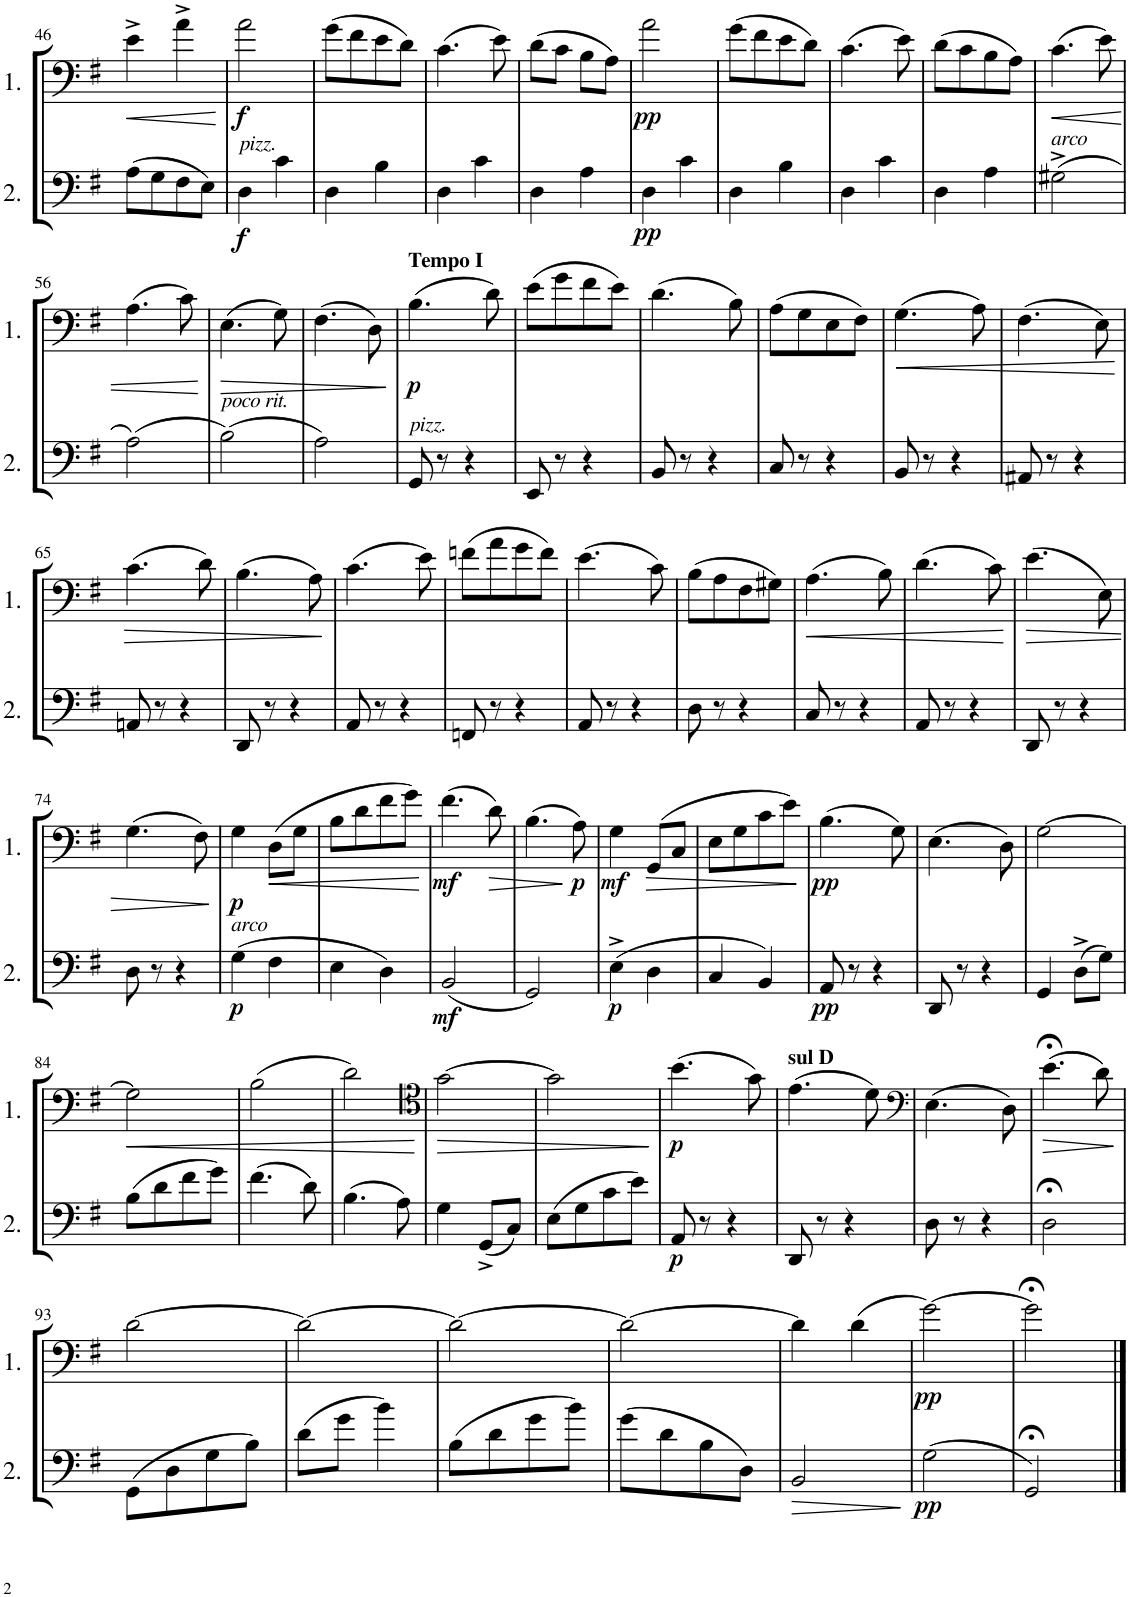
**kern	**dynam	**kern	**dynam
*part2	*part2	*part1	*part1
*staff2	*staff2	*staff1	*staff1
*I"Cello 2	*	*I"Cello 1	*
!!LO:PB:g=z
*clefF4	*	*clefF4	*
*k[f#]	*	*k[f#]	*
*M2/4	*	*M2/4	*
=46	=46	=46	=46
!	!	!	!LO:HP:b
(8A\L	.	4e^\	<
8G\	.	.	.
8F#\	.	4a^\	.
8E\J)	.	.	.
.	.	.	[
=47	=47	=47	=47
!LO:TX:a:i:t=pizz.	!	!	!
!	!LO:DY:b	!	!LO:DY:b
4D\	f	2a\	f
4c\	.	.	.
=48	=48	=48	=48
4D\	.	(8g\L	.
.	.	8f#\	.
4B\	.	8e\	.
.	.	8d\J)	.
=49	=49	=49	=49
4D\	.	(4.c\	.
4c\	.	.	.
.	.	8e\)	.
=50	=50	=50	=50
4D\	.	(8d\L	.
.	.	8c\J	.
4A\	.	8B\L	.
.	.	8A\J)	.
=51	=51	=51	=51
!	!LO:DY:b	!	!LO:DY:b
4D\	pp	2a\	pp
4c\	.	.	.
=52	=52	=52	=52
4D\	.	(8g\L	.
.	.	8f#\	.
4B\	.	8e\	.
.	.	8d\J)	.
=53	=53	=53	=53
4D\	.	(4.c\	.
4c\	.	.	.
.	.	8e\)	.
=54	=54	=54	=54
4D\	.	(8d\L	.
.	.	8c\	.
4A\	.	8B\	.
.	.	8A\J)	.
=55	=55	=55	=55
!LO:TX:a:i:t=arco	!	!	!
!	!	!	!LO:HP:b
(2G#X^\	.	(4.c\	<
.	.	8e\)	.
!!LO:LB:g=z
=56	=56	=56	=56
(2A\)	.	(4.A\	.
.	.	8c\)	.
.	.	.	[
=57	=57	=57	=57
!	!	!LO:TX:b:i:t=poco rit.	!
!	!	!	!LO:HP:b
(2B\)	.	(4.E\	>
.	.	8G\)	.
=58	=58	=58	=58
2A\)	.	(4.F#\	.
.	.	8D\)	.
.	.	.	]
=59	=59	=59	=59
!	!	!LO:TX:a:B:t=Tempo I	!
!LO:TX:a:i:t=pizz.	!	!	!
!	!	!	!LO:DY:b
8GG/	.	(4.B\	p
8r	.	.	.
4r	.	.	.
.	.	8d\)	.
=60	=60	=60	=60
8EE/	.	(8e\L	.
8r	.	8g\	.
4r	.	8f#\	.
.	.	8e\J)	.
=61	=61	=61	=61
8BB/	.	(4.d\	.
8r	.	.	.
4r	.	.	.
.	.	8B\)	.
=62	=62	=62	=62
8C/	.	(8A\L	.
8r	.	8G\	.
4r	.	8E\	.
.	.	8F#\J)	.
=63	=63	=63	=63
!	!	!	!LO:HP:b
8BB/	.	(4.G\	<
8r	.	.	.
4r	.	.	.
.	.	8A\)	.
=64	=64	=64	=64
8AA#X/	.	(4.F#\	.
8r	.	.	.
4r	.	.	.
.	.	8E\)	.
.	.	.	[
!!LO:LB:g=z
=65	=65	=65	=65
!	!	!	!LO:HP:b
8AAn/	.	(4.c\	>
8r	.	.	.
4r	.	.	.
.	.	8d\)	.
=66	=66	=66	=66
8DD/	.	(4.B\	.
8r	.	.	.
4r	.	.	.
.	.	8A\)	.
.	.	.	]
=67	=67	=67	=67
8AA/	.	(4.c\	.
8r	.	.	.
4r	.	.	.
.	.	8e\)	.
=68	=68	=68	=68
8FFn/	.	(8fn\L	.
8r	.	8a\	.
4r	.	8g\	.
.	.	8f\J)	.
=69	=69	=69	=69
8AA/	.	(4.e\	.
8r	.	.	.
4r	.	.	.
.	.	8c\)	.
=70	=70	=70	=70
8D\	.	(8B\L	.
8r	.	8A\	.
4r	.	8F#\	.
.	.	8G#X\J)	.
=71	=71	=71	=71
!	!	!	!LO:HP:b
8C/	.	(4.A\	<
8r	.	.	.
4r	.	.	.
.	.	8B\)	.
=72	=72	=72	=72
8AA/	.	(4.d\	.
8r	.	.	.
4r	.	.	.
.	.	8c\)	.
.	.	.	[
=73	=73	=73	=73
!	!	!	!LO:HP:b
8DD/	.	(4.e\	>
8r	.	.	.
4r	.	.	.
.	.	8E\)	.
!!LO:LB:g=z
=74	=74	=74	=74
8D\	.	(4.G\	.
8r	.	.	.
4r	.	.	.
.	.	8F#\)	.
.	.	.	]
=75	=75	=75	=75
!LO:TX:a:i:t=arco	!	!	!
!	!LO:DY:b	!	!LO:DY:b
(4G\	p	4G\	p
!	!	!	!LO:HP:b
4F#\	.	(8D\L	<
.	.	8G\J	.
=76	=76	=76	=76
4E\	.	8B\L	.
.	.	8d\	.
4D\)	.	8f#\	.
.	.	8g\J)	.
.	.	.	[
=77	=77	=77	=77
!	!LO:DY:b	!	!LO:DY:b
(2BB/	mf	(4.f#\	mf
!	!	!	!LO:HP:b
.	.	8d\)	>
=78	=78	=78	=78
2GG/)	.	(4.B\	.
!	!	!	!LO:DY:n=1:b
.	.	8A\)	] p
=79	=79	=79	=79
!	!LO:DY:b	!	!LO:DY:b
(4E^\	p	4G\	mf
!	!	!	!LO:HP:b
4D\	.	(8GG/L	>
.	.	8C/J	.
=80	=80	=80	=80
4C/	.	8E\L	.
.	.	8G\	.
4BB/)	.	8c\	.
.	.	8e\J)	.
.	.	.	]
=81	=81	=81	=81
!	!LO:DY:b	!	!LO:DY:b
8AA/	pp	(4.B\	pp
8r	.	.	.
4r	.	.	.
.	.	8G\)	.
=82	=82	=82	=82
8DD/	.	(4.E\	.
8r	.	.	.
4r	.	.	.
.	.	8D\)	.
=83	=83	=83	=83
4GG/	.	[2G\	.
(8D^\L	.	.	.
8G\J)	.	.	.
!!LO:LB:g=z
=84	=84	=84	=84
!	!	!	!LO:HP:b
(8B\L	.	2G\]	<
8d\	.	.	.
8f#\	.	.	.
8g\J)	.	.	.
=85	=85	=85	=85
(4.f#\	.	(2B\	.
8d\)	.	.	.
=86	=86	=86	=86
(4.B\	.	2d\)	.
8A\)	.	.	.
.	.	.	[
=87	=87	=87	=87
*	*	*clefC4	*
!	!	!	!LO:HP:b
4G\	.	[2g\	>
(8GG^/L	.	.	.
8C/J)	.	.	.
=88	=88	=88	=88
(8E\L	.	2g\]	.
8G\	.	.	.
8c\	.	.	.
8e\J)	.	.	.
.	.	.	]
=89	=89	=89	=89
!	!LO:DY:b	!	!LO:DY:b
8AA/	p	(4.b\	p
8r	.	.	.
4r	.	.	.
.	.	8g\)	.
=90	=90	=90	=90
!	!	!LO:TX:a:B:t=sul D	!
8DD/	.	(4.e\	.
8r	.	.	.
4r	.	.	.
.	.	8d\)	.
=91	=91	=91	=91
*	*	*clefF4	*
8D\	.	(4.E\	.
8r	.	.	.
4r	.	.	.
.	.	8D\)	.
=92	=92	=92	=92
!	!	!	!LO:HP:b
2D;<\	.	(4.e;<\	>
.	.	8d\)	.
.	.	.	]
!!LO:LB:g=z
=93	=93	=93	=93
(8GG\L	.	[2d\	.
8D\	.	.	.
8G\	.	.	.
8B\J)	.	.	.
=94	=94	=94	=94
(8d\L	.	2d\_	.
8g\J	.	.	.
4b\)	.	.	.
=95	=95	=95	=95
(8B\L	.	2d\_	.
8d\	.	.	.
8g\	.	.	.
8b\J)	.	.	.
=96	=96	=96	=96
(8g\L	.	2d\_	.
8d\	.	.	.
8B\	.	.	.
8D\J)	.	.	.
=97	=97	=97	=97
!	!LO:HP:b	!	!
2BB/	>	4d\]	.
.	.	(4d\	.
.	]	.	.
=98	=98	=98	=98
!	!LO:DY:b	!	!LO:DY:b
(2G\	pp	[2g\)	pp
=99	=99	=99	=99
2GG;</)	.	2g;<\]	.
==	==	==	==
*-	*-	*-	*-
